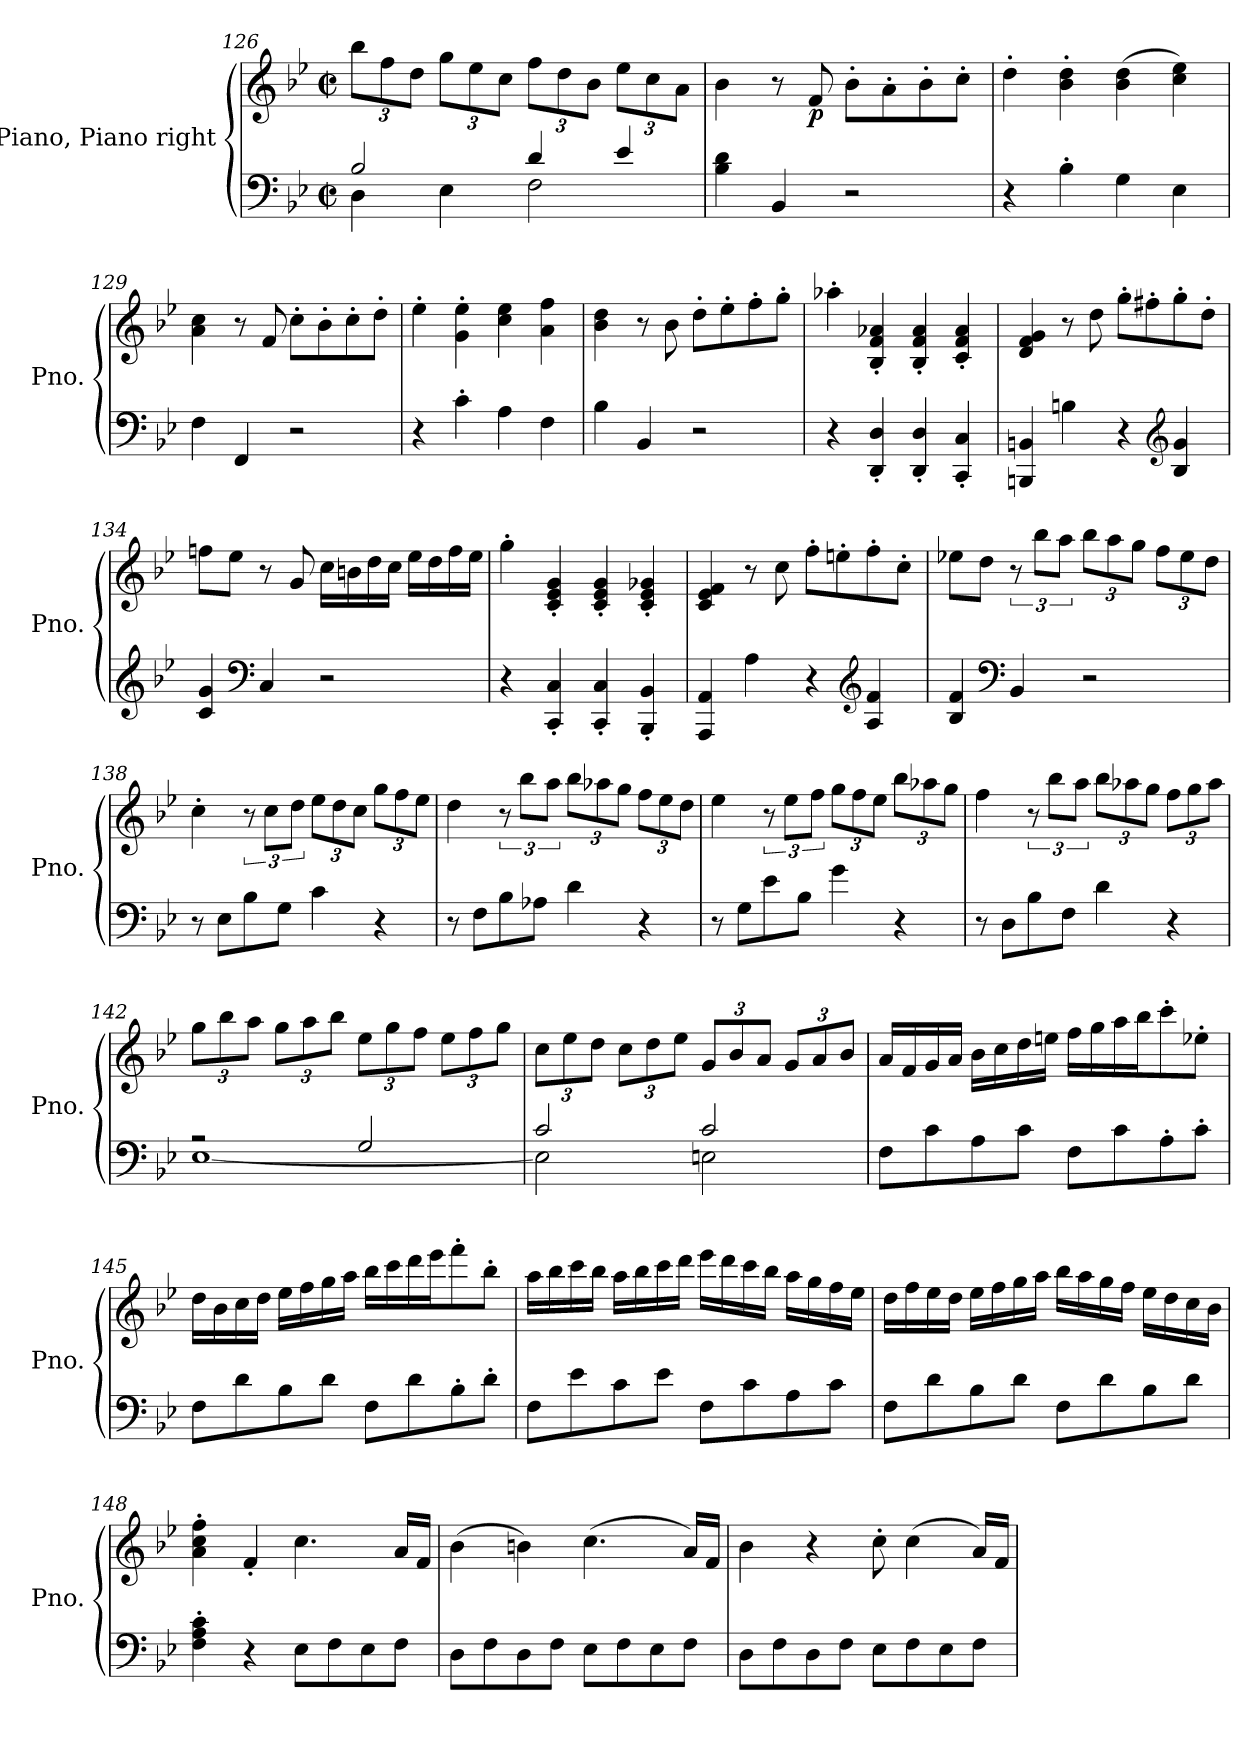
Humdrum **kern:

**kern	**kern	**dynam
*part1	*part1	*part1
*staff2	*staff1	*staff1/2
*I"Piano, Piano right	*	*
*I'Pno.	*	*
*clefF4	*clefG2	*
*k[b-e-]	*k[b-e-]	*
*M2/2	*M2/2	*
*met(c|)	*met(c|)	*
=126	=126	=126
*^	*	*
*	*	*Xbrackettup	*
2B-/	4D\	12bb-\L	.
.	.	12ff\	.
.	.	12dd\J	.
.	4E-\	12gg\L	.
.	.	12ee-\	.
.	.	12cc\J	.
4d/	2F\	12ff\L	.
.	.	12dd\	.
.	.	12b-\J	.
4e-/	.	12ee-\L	.
.	.	12cc\	.
.	.	12a\J	.
*v	*v	*	*
=127	=127	=127
4B-\ 4d\	4b-\	.
4BB-/	8r	.
!	!	!LO:DY:b
.	8f/	p
2r	8b-'\L	.
.	8a'\	.
.	8b-'\	.
.	8cc'\J	.
=128	=128	=128
4r	4dd'\	.
4B-'\	4b-\' 4dd\'	.
4G\	(4b-\ 4dd\	.
4E-\	4cc\ 4ee-\)	.
!!LO:LB:g=z
=129	=129	=129
4F\	4a\ 4cc\	.
4FF/	8r	.
.	8f/	.
2r	8cc'\L	.
.	8b-'\	.
.	8cc'\	.
.	8dd'\J	.
=130	=130	=130
4r	4ee-'\	.
4c'\	4g\' 4ee-\'	.
4A\	4cc\ 4ee-\	.
4F\	4a\ 4ff\	.
=131	=131	=131
4B-\	4b-\ 4dd\	.
4BB-/	8r	.
.	8b-\	.
2r	8dd'\L	.
.	8ee-'\	.
.	8ff'\	.
.	8gg'\J	.
=132	=132	=132
4r	4aa-X'\	.
4DD/' 4D/'	4B-/' 4f/' 4a-X/'	.
4DD/' 4D/'	4B-/' 4f/' 4a-/'	.
4CC/' 4C/'	4c/' 4f/' 4a-/'	.
=133	=133	=133
4BBBn/ 4BBn/	4d/ 4f/ 4g/	.
4Bn\	8r	.
.	8dd\	.
4r	8gg'\L	.
.	8ff#X'\	.
*clefG2	*	*
4B/ 4g/	8gg'\	.
.	8dd'\J	.
!!LO:LB:g=z
=134	=134	=134
4c/ 4g/	8ffn\L	.
.	8ee-\J	.
*clefF4	*	*
4C/	8r	.
.	8g/	.
2r	16cc\LL	.
.	16bn\	.
.	16dd\	.
.	16cc\JJ	.
.	16ee-\LL	.
.	16dd\	.
.	16ff\	.
.	16ee-\JJ	.
=135	=135	=135
4r	4gg'\	.
4CC/' 4C/'	4c/' 4e-/' 4g/'	.
4CC/' 4C/'	4c/' 4e-/' 4g/'	.
4BBB-/' 4BB-/'	4c/' 4e-/' 4g-X/'	.
=136	=136	=136
4AAA/ 4AA/	4c/ 4e-/ 4f/	.
4A\	8r	.
.	8cc\	.
4r	8ff'\L	.
.	8een'\	.
*clefG2	*	*
4A/ 4f/	8ff'\	.
.	8cc'\J	.
=137	=137	=137
4B-/ 4f/	8ee-X\L	.
.	8dd\J	.
*clefF4	*	*
*	*brackettup	*
4BB-/	12r	.
.	12bb-\L	.
.	12aa\J	.
*	*Xbrackettup	*
2r	12bb-\L	.
.	12aa\	.
.	12gg\J	.
.	12ff\L	.
.	12ee-\	.
.	12dd\J	.
!!LO:LB:g=z
=138	=138	=138
8r	4cc'\	.
8E-\L	.	.
*	*brackettup	*
8B-\	12r	.
.	12cc\L	.
8G\J	.	.
.	12dd\J	.
*	*Xbrackettup	*
4c\	12ee-\L	.
.	12dd\	.
.	12cc\J	.
4r	12gg\L	.
.	12ff\	.
.	12ee-\J	.
=139	=139	=139
8r	4dd\	.
8F\L	.	.
*	*brackettup	*
8B-\	12r	.
.	12bb-\L	.
8A-X\J	.	.
.	12aa\J	.
*	*Xbrackettup	*
4d\	12bb-\L	.
.	12aa-X\	.
.	12gg\J	.
4r	12ff\L	.
.	12ee-\	.
.	12dd\J	.
=140	=140	=140
8r	4ee-\	.
8G\L	.	.
*	*brackettup	*
8e-\	12r	.
.	12ee-\L	.
8B-\J	.	.
.	12ff\J	.
*	*Xbrackettup	*
4g\	12gg\L	.
.	12ff\	.
.	12ee-\J	.
4r	12bb-\L	.
.	12aa-X\	.
.	12gg\J	.
=141	=141	=141
8r	4ff\	.
8D\L	.	.
*	*brackettup	*
8B-\	12r	.
.	12bb-\L	.
8F\J	.	.
.	12aa\J	.
*	*Xbrackettup	*
4d\	12bb-\L	.
.	12aa-X\	.
.	12gg\J	.
4r	12ff\L	.
.	12gg\	.
.	12aa-\J	.
!!LO:LB:g=z
=142	=142	=142
*^	*	*
2r	[1E-	12gg\L	.
.	.	12bb-\	.
.	.	12aa\J	.
.	.	12gg\L	.
.	.	12aa\	.
.	.	12bb-\J	.
2G/	.	12ee-\L	.
.	.	12gg\	.
.	.	12ff\J	.
.	.	12ee-\L	.
.	.	12ff\	.
.	.	12gg\J	.
=143	=143	=143	=143
2c/	2E-\]	12cc\L	.
.	.	12ee-\	.
.	.	12dd\J	.
.	.	12cc\L	.
.	.	12dd\	.
.	.	12ee-\J	.
2c/	2En\	12g/L	.
.	.	12b-/	.
.	.	12a/J	.
.	.	12g/L	.
.	.	12a/	.
.	.	12b-/J	.
*v	*v	*	*
=144	=144	=144
8F\L	16a/LL	.
.	16f/	.
8c\	16g/	.
.	16a/JJ	.
8A\	16b-\LL	.
.	16cc\	.
8c\J	16dd\	.
.	16een\JJ	.
8F\L	16ff\LL	.
.	16gg\	.
8c\	16aa\	.
.	16bb-\J	.
8A'\	8ccc'\	.
8c'\J	8ee-X'\J	.
!!LO:LB:g=z
=145	=145	=145
8F\L	16dd\LL	.
.	16b-\	.
8d\	16cc\	.
.	16dd\JJ	.
8B-\	16ee-\LL	.
.	16ff\	.
8d\J	16gg\	.
.	16aa\JJ	.
8F\L	16bb-\LL	.
.	16ccc\	.
8d\	16ddd\	.
.	16eee-\J	.
8B-'\	8fff'\	.
8d'\J	8bb-'\J	.
=146	=146	=146
8F\L	16aa\LL	.
.	16bb-\	.
8e-\	16ccc\	.
.	16bb-\JJ	.
8c\	16aa\LL	.
.	16bb-\	.
8e-\J	16ccc\	.
.	16ddd\JJ	.
8F\L	16eee-\LL	.
.	16ddd\	.
8c\	16ccc\	.
.	16bb-\JJ	.
8A\	16aa\LL	.
.	16gg\	.
8c\J	16ff\	.
.	16ee-\JJ	.
=147	=147	=147
8F\L	16dd\LL	.
.	16ff\	.
8d\	16ee-\	.
.	16dd\JJ	.
8B-\	16ee-\LL	.
.	16ff\	.
8d\J	16gg\	.
.	16aa\JJ	.
8F\L	16bb-\LL	.
.	16aa\	.
8d\	16gg\	.
.	16ff\JJ	.
8B-\	16ee-\LL	.
.	16dd\	.
8d\J	16cc\	.
.	16b-\JJ	.
!!LO:PB:g=z
=148	=148	=148
4F\' 4A\' 4c\'	4a\' 4cc\' 4ff\'	.
4r	4f'/	.
8E-\L	4.cc\	.
8F\	.	.
8E-\	.	.
8F\J	16a/LL	.
.	16f/JJ	.
=149	=149	=149
8D\L	(4b-\	.
8F\	.	.
8D\	4bn\)	.
8F\J	.	.
8E-\L	(4.cc\	.
8F\	.	.
8E-\	.	.
8F\J	16a/LL)	.
.	16f/JJ	.
=150	=150	=150
8D\L	4b-\	.
8F\	.	.
8D\	4r	.
8F\J	.	.
8E-\L	8cc'\	.
8F\	(4cc\	.
8E-\	.	.
8F\J	16a/LL)	.
.	16f/JJ	.
=	=	=
*-	*-	*-
